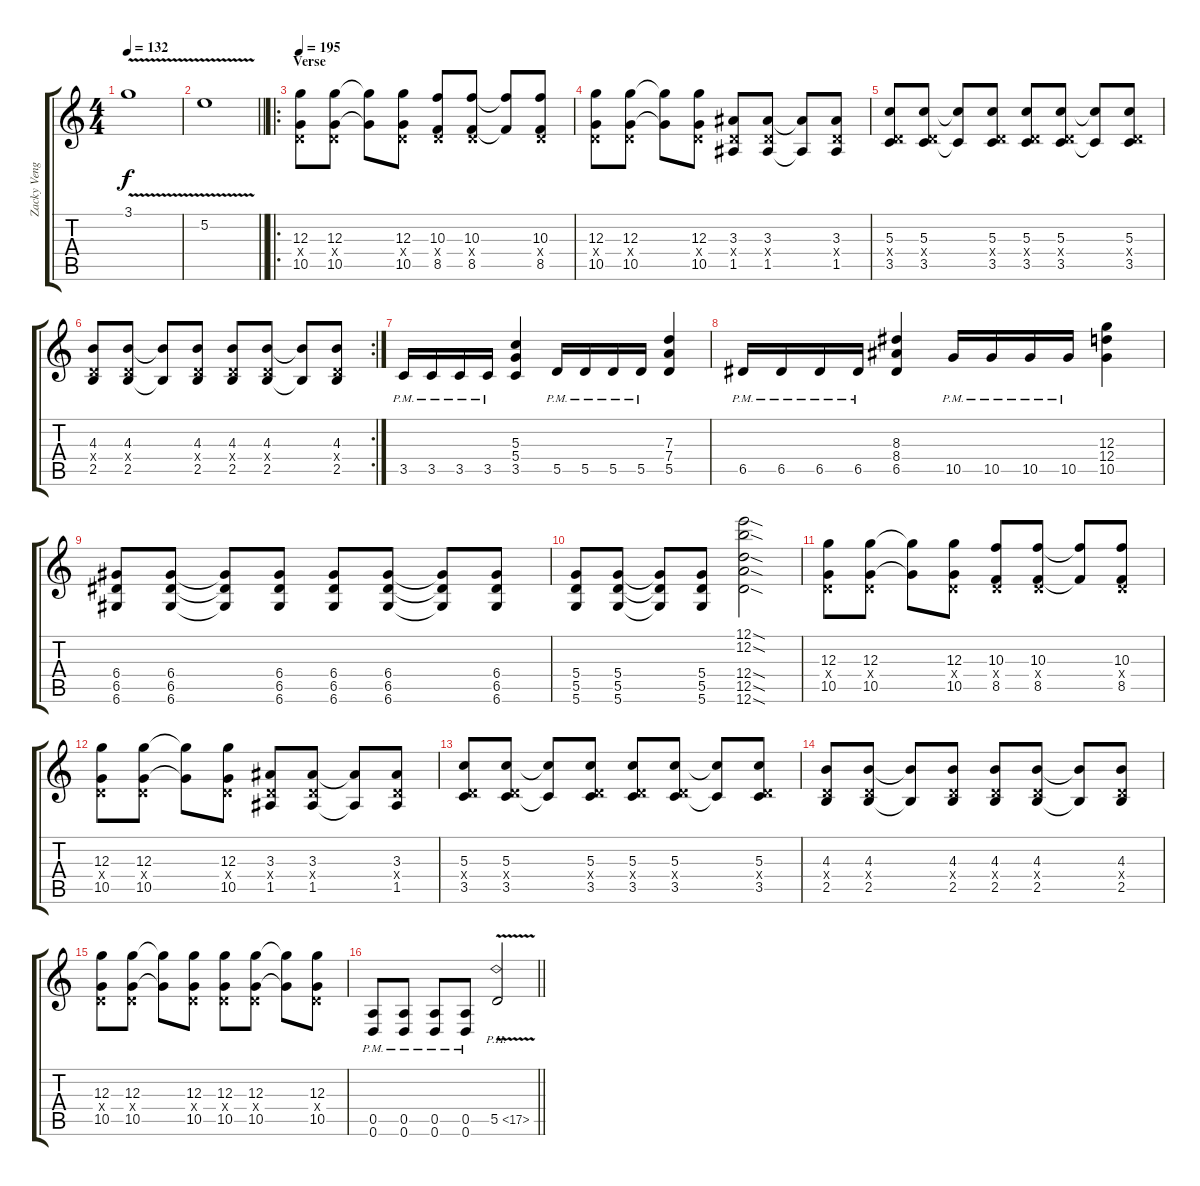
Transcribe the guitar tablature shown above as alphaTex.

\track ("Zacky Vengeance" "Zacky Veng") {instrument distortionguitar}
\staff {score tabs}
\tuning (E4 B3 G3 D3 A2 D2) {hide}
\ts (4 4)
\tempo 132
\clef g2
\ks c
3.1{v}.1{dy f} |
\barLineRight lightlight
5.2{v}.1 |
\ro
\section ("" "Verse")
\tempo 195
(12.3 0.4{x} 10.5).8 (12.3 0.4{x} 10.5).8 (12.3{t} 10.5{t}).8 (12.3 0.4{x} 10.5).8 (10.3 0.4{x} 8.5).8 (10.3 0.4{x} 8.5).8 (10.3{t} 8.5{t}).8 (10.3 0.4{x} 8.5).8 |
(12.3 0.4{x} 10.5).8 (12.3 0.4{x} 10.5).8 (12.3{t} 10.5{t}).8 (12.3 0.4{x} 10.5).8 (3.3 0.4{x} 1.5).8 (3.3 0.4{x} 1.5).8 (3.3{t} 1.5{t}).8 (3.3 0.4{x} 1.5).8 |
(5.3 0.4{x} 3.5).8 (5.3 0.4{x} 3.5).8 (5.3{t} 3.5{t}).8 (5.3 0.4{x} 3.5).8 (5.3 0.4{x} 3.5).8 (5.3 0.4{x} 3.5).8 (5.3{t} 3.5{t}).8 (5.3 0.4{x} 3.5).8 |
\rc 2
(4.3 0.4{x} 2.5).8 (4.3 0.4{x} 2.5).8 (4.3{t} 2.5{t}).8 (4.3 0.4{x} 2.5).8 (4.3 0.4{x} 2.5).8 (4.3 0.4{x} 2.5).8 (4.3{t} 2.5{t}).8 (4.3 0.4{x} 2.5).8 |
3.5{pm}.16 3.5{pm}.16 3.5{pm}.16 3.5{pm}.16 (5.3 5.4 3.5).4 5.5{pm}.16 5.5{pm}.16 5.5{pm}.16 5.5{pm}.16 (7.3 7.4 5.5).4 |
6.5{pm}.16 6.5{pm}.16 6.5{pm}.16 6.5{pm}.16 (8.3 8.4 6.5).4 10.5{pm}.16 10.5{pm}.16 10.5{pm}.16 10.5{pm}.16 (12.3 12.4 10.5).4 |
(6.4 6.5 6.6).8 (6.4 6.5 6.6).8 (6.4{t} 6.5{t} 6.6{t}).8 (6.4 6.5 6.6).8 (6.4 6.5 6.6).8 (6.4 6.5 6.6).8 (6.4{t} 6.5{t} 6.6{t}).8 (6.4 6.5 6.6).8 |
(5.4 5.5 5.6).8 (5.4 5.5 5.6).8 (5.4{t} 5.5{t} 5.6{t}).8 (5.4 5.5 5.6).8 (12.1{sod} 12.2{sod} 12.4{sod} 12.5{sod} 12.6{sod}).2 |
(12.3 0.4{x} 10.5).8 (12.3 0.4{x} 10.5).8 (12.3{t} 10.5{t}).8 (12.3 0.4{x} 10.5).8 (10.3 0.4{x} 8.5).8 (10.3 0.4{x} 8.5).8 (10.3{t} 8.5{t}).8 (10.3 0.4{x} 8.5).8 |
(12.3 0.4{x} 10.5).8 (12.3 0.4{x} 10.5).8 (12.3{t} 10.5{t}).8 (12.3 0.4{x} 10.5).8 (3.3 0.4{x} 1.5).8 (3.3 0.4{x} 1.5).8 (3.3{t} 1.5{t}).8 (3.3 0.4{x} 1.5).8 |
(5.3 0.4{x} 3.5).8 (5.3 0.4{x} 3.5).8 (5.3{t} 3.5{t}).8 (5.3 0.4{x} 3.5).8 (5.3 0.4{x} 3.5).8 (5.3 0.4{x} 3.5).8 (5.3{t} 3.5{t}).8 (5.3 0.4{x} 3.5).8 |
(4.3 0.4{x} 2.5).8 (4.3 0.4{x} 2.5).8 (4.3{t} 2.5{t}).8 (4.3 0.4{x} 2.5).8 (4.3 0.4{x} 2.5).8 (4.3 0.4{x} 2.5).8 (4.3{t} 2.5{t}).8 (4.3 0.4{x} 2.5).8 |
(12.3 0.4{x} 10.5).8 (12.3 0.4{x} 10.5).8 (12.3{t} 10.5{t}).8 (12.3 0.4{x} 10.5).8 (12.3 0.4{x} 10.5).8 (12.3 0.4{x} 10.5).8 (12.3{t} 10.5{t}).8 (12.3 0.4{x} 10.5).8 |
\barLineRight lightlight
(0.5{pm} 0.6{pm}).8 (0.5{pm} 0.6{pm}).8 (0.5{pm} 0.6{pm}).8 (0.5{pm} 0.6{pm}).8 5.5{ph 12 v}.2
